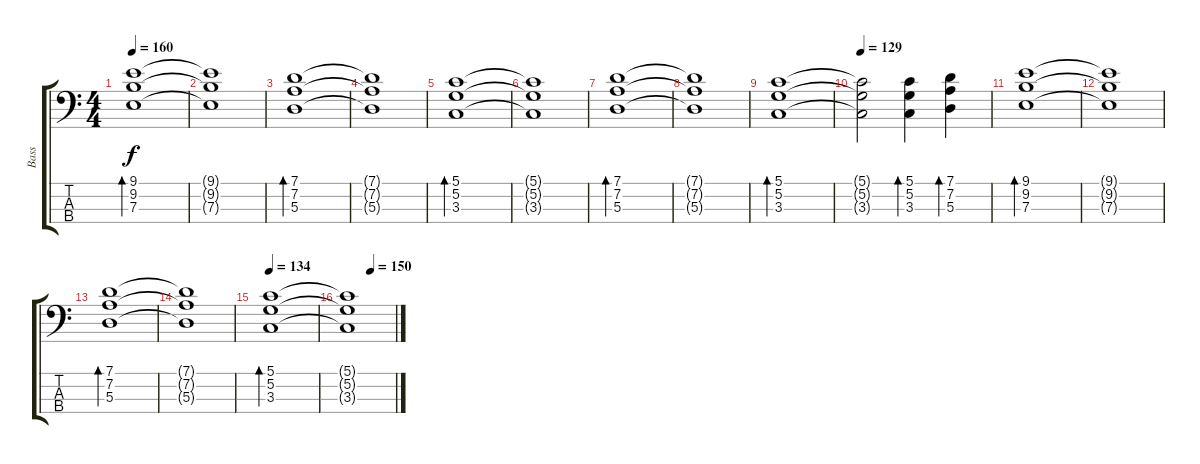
\track ("Bass" "Bass") {instrument electricbassfinger}
\staff {score tabs}
\tuning (G2 D2 A1 E1) {hide}
\ts (4 4)
\tempo 160
\tempo 128
\tempo 160
\clef f4
\ks c
(9.1 9.2 7.3).1{bd 120 dy f volume 16 instrument electricbasspick} |
(9.1{t} 9.2{t} 7.3{t}).1 |
(7.1 7.2 5.3).1{bd 120} |
(7.1{t} 7.2{t} 5.3{t}).1 |
(5.1 5.2 3.3).1{bd 120} |
(5.1{t} 5.2{t} 3.3{t}).1 |
(7.1 7.2 5.3).1{bd 120} |
(7.1{t} 7.2{t} 5.3{t}).1 |
(5.1 5.2 3.3).1{bd 120} |
\tempo 129
(5.1{t} 5.2{t} 3.3{t}).2 (5.1 5.2 3.3).4{bd 120} (7.1 7.2 5.3).4{bd 120} |
(9.1 9.2 7.3).1{bd 120} |
(9.1{t} 9.2{t} 7.3{t}).1 |
(7.1 7.2 5.3).1{bd 120} |
(7.1{t} 7.2{t} 5.3{t}).1 |
\tempo 134
(5.1 5.2 3.3).1{bd 120} |
\tempo (150 0.5)
(5.1{t} 5.2{t} 3.3{t}).1
